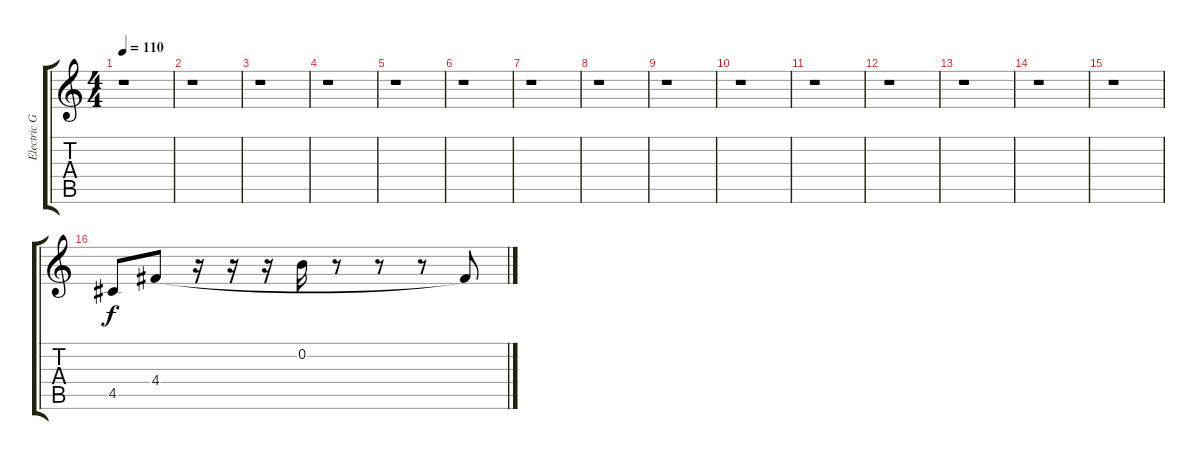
\track ("Electric Guitar" "Electric G") {instrument distortionguitar}
\staff {score tabs}
\tuning (E4 B3 G3 D3 A2 E2) {hide}
\ts (4 4)
\tempo 110
\clef g2
\ks c
r.1{dy f} |
r.1 |
r.1 |
r.1 |
r.1 |
r.1 |
r.1 |
r.1 |
r.1 |
r.1 |
r.1 |
r.1 |
r.1 |
r.1 |
r.1 |
4.5.8 4.4.8 r.16 r.16 r.16 0.2.16 r.8 r.8 r.8 4.4{t}.8
